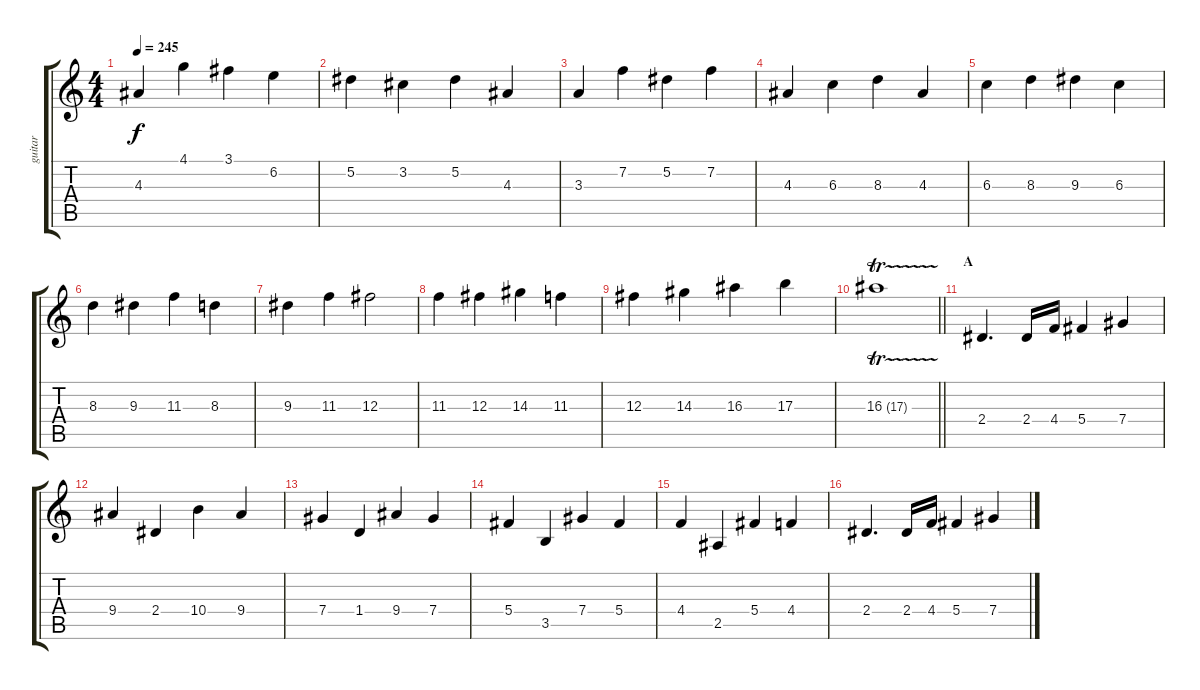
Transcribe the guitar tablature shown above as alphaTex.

\track ("guitar" "guitar") {instrument overdrivenguitar}
\staff {score tabs}
\tuning (Eb4 Bb3 Gb3 Db3 Ab2 Eb2) {hide}
\ts (4 4)
\tempo 245
\clef g2
\ks c
4.3.4{dy f} 4.1.4 3.1.4 6.2.4 |
5.2.4 3.2.4 5.2.4 4.3.4 |
3.3.4 7.2.4 5.2.4 7.2.4 |
4.3.4 6.3.4 8.3.4 4.3.4 |
6.3.4 8.3.4 9.3.4 6.3.4 |
8.3.4 9.3.4 11.3.4 8.3.4 |
9.3.4 11.3.4 12.3.2 |
11.3.4 12.3.4 14.3.4 11.3.4 |
12.3.4 14.3.4 16.3.4 17.3.4 |
\barLineRight lightlight
16.3{tr (17 16)}.1 |
\section ("" "A")
2.4.4{d} 2.4.16 4.4.16 5.4.4 7.4.4 |
9.4.4 2.4.4 10.4.4 9.4.4 |
7.4.4 1.4.4 9.4.4 7.4.4 |
5.4.4 3.5.4 7.4.4 5.4.4 |
4.4.4 2.5.4 5.4.4 4.4.4 |
2.4.4{d} 2.4.16 4.4.16 5.4.4 7.4.4
